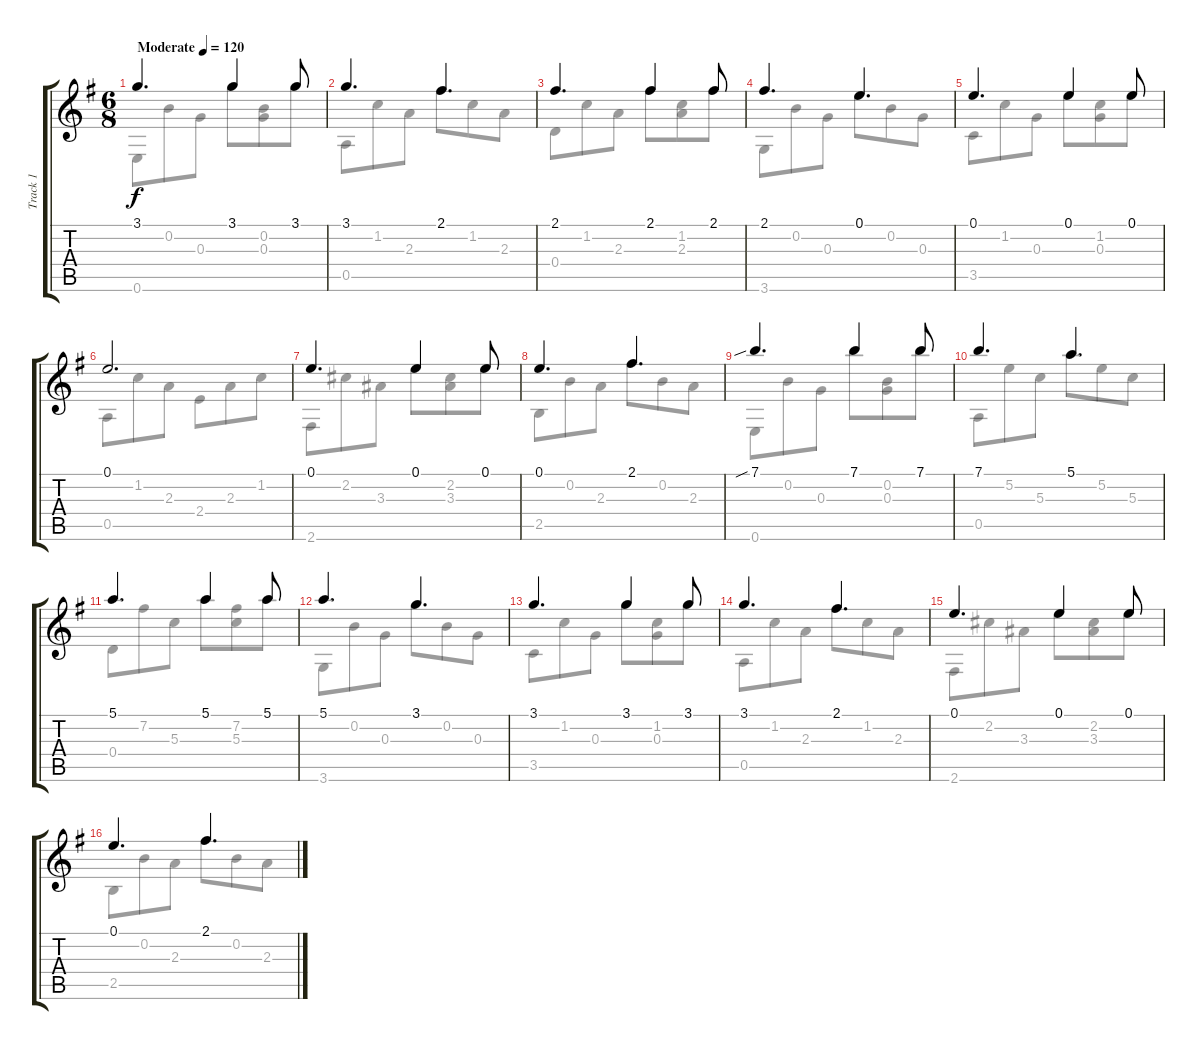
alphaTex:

\track ("Track 1" "Track 1") {instrument acousticguitarsteel}
\staff {score tabs}
\tuning (E4 B3 G3 D3 A2 E2) {hide}
\voice
\ts (6 8)
\tempo (120 "Moderate")
\clef g2
\ks g
3.1.4{d dy f instrument acousticguitarsteel} 3.1.4 3.1.8 |
3.1.4{d} 2.1.4{d} |
2.1.4{d} 2.1.4 2.1.8 |
2.1.4{d} 0.1.4{d} |
0.1.4{d} 0.1.4 0.1.8 |
0.1.2{d} |
0.1.4{d} 0.1.4 0.1.8 |
0.1.4{d} 2.1.4{d} |
7.1{sib}.4{d} 7.1.4 7.1.8 |
7.1.4{d} 5.1.4{d} |
5.1.4{d} 5.1.4 5.1.8 |
5.1.4{d} 3.1.4{d} |
3.1.4{d} 3.1.4 3.1.8 |
3.1.4{d} 2.1.4{d} |
0.1.4{d} 0.1.4 0.1.8 |
0.1.4{d} 2.1.4{d}
\voice
\clef g2
\ottava regular
\simile none
\ks g
0.6.8{dy f} 0.2.8 0.3.8 3.1.8 (0.2 0.3).8 3.1.8 |
0.5.8 1.2.8 2.3.8 2.1.8 1.2.8 2.3.8 |
0.4.8 1.2.8 2.3.8 2.1.8 (1.2 2.3).8 2.1.8 |
3.6.8 0.2.8 0.3.8 0.1.8 0.2.8 0.3.8 |
3.5.8 1.2.8 0.3.8 0.1.8 (1.2 0.3).8 0.1.8 |
0.5.8 1.2.8 2.3.8 2.4.8 2.3.8 1.2.8 |
2.6.8 2.2.8 3.3.8 0.1.8 (2.2 3.3).8 0.1.8 |
2.5.8 0.2.8 2.3.8 2.1.8 0.2.8 2.3.8 |
0.6.8 0.2.8 0.3.8 7.1.8 (0.2 0.3).8 7.1.8 |
0.5.8 5.2.8 5.3.8 5.1.8 5.2.8 5.3.8 |
0.4.8 7.2.8 5.3.8 5.1.8 (7.2 5.3).8 5.1.8 |
3.6.8 0.2.8 0.3.8 3.1.8 0.2.8 0.3.8 |
3.5.8 1.2.8 0.3.8 3.1.8 (1.2 0.3).8 3.1.8 |
0.5.8 1.2.8 2.3.8 2.1.8 1.2.8 2.3.8 |
2.6.8 2.2.8 3.3.8 0.1.8 (2.2 3.3).8 0.1.8 |
2.5.8 0.2.8 2.3.8 2.1.8 0.2.8 2.3.8
